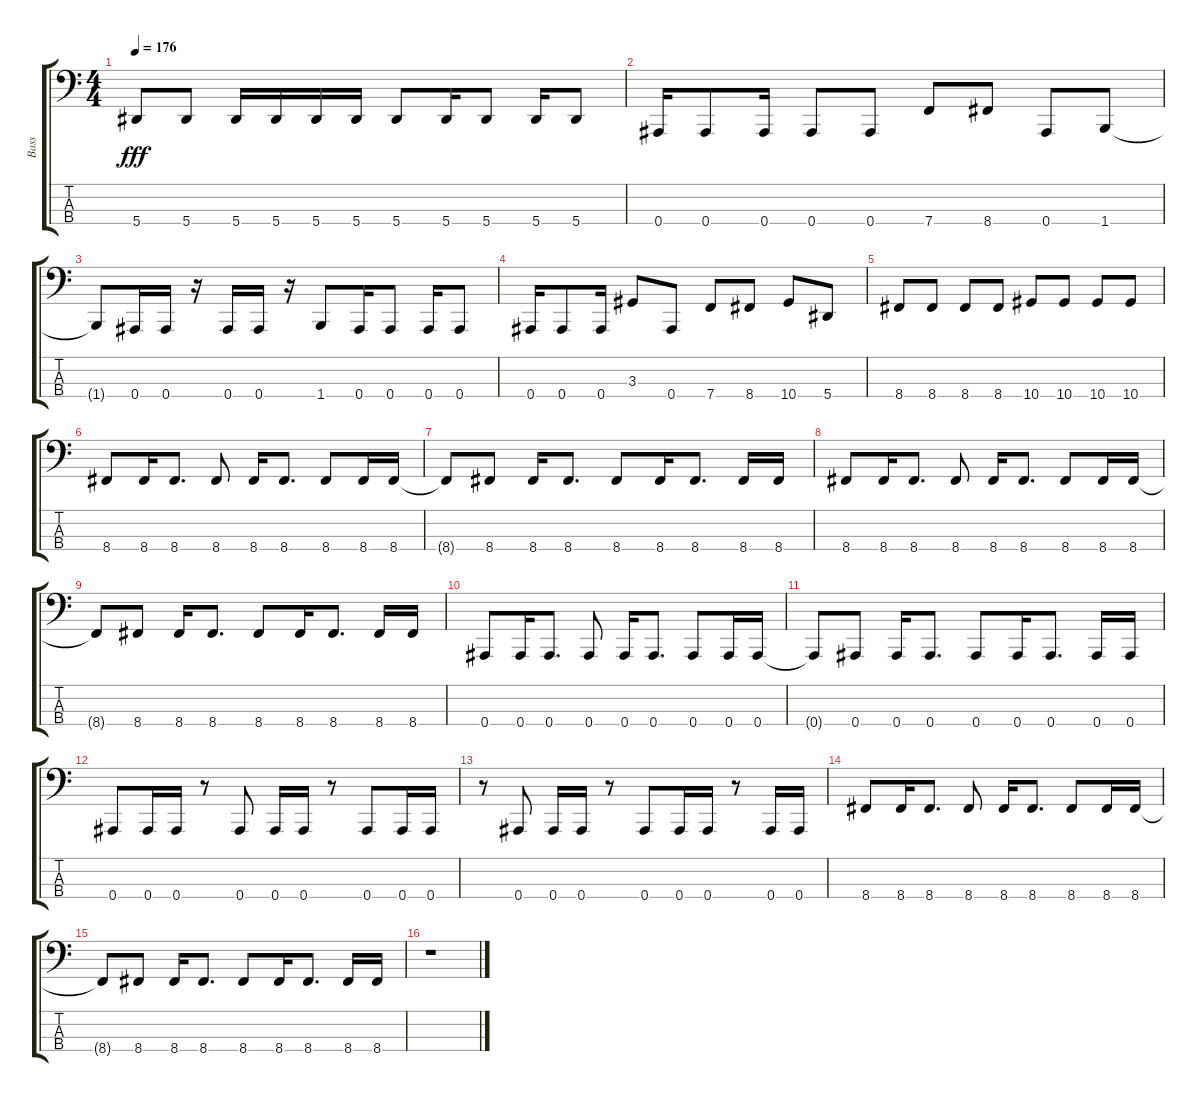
\track ("Bass" "Bass") {instrument electricbassfinger}
\staff {score tabs}
\tuning (Eb2 Bb1 F1 Bb0) {hide}
\ts (4 4)
\tempo 176
\clef f4
\ks c
5.4.8{dy fff} 5.4.8 5.4.16 5.4.16 5.4.16 5.4.16 5.4.8 5.4.16 5.4.8 5.4.16 5.4.8 |
0.4.16 0.4.8 0.4.16 0.4.8 0.4.8 7.4.8 8.4.8 0.4.8 1.4.8 |
1.4{t}.8 0.4.16 0.4.16 r.16 0.4.16 0.4.16 r.16 1.4.8 0.4.16 0.4.8 0.4.16 0.4.8 |
0.4.16 0.4.8 0.4.16 3.3.8 0.4.8 7.4.8 8.4.8 10.4.8 5.4.8 |
8.4.8 8.4.8 8.4.8 8.4.8 10.4.8 10.4.8 10.4.8 10.4.8 |
8.4.8 8.4.16 8.4.8{d} 8.4.8 8.4.16 8.4.8{d} 8.4.8 8.4.16 8.4.16 |
8.4{t}.8 8.4.8 8.4.16 8.4.8{d} 8.4.8 8.4.16 8.4.8{d} 8.4.16 8.4.16 |
8.4.8 8.4.16 8.4.8{d} 8.4.8 8.4.16 8.4.8{d} 8.4.8 8.4.16 8.4.16 |
8.4{t}.8 8.4.8 8.4.16 8.4.8{d} 8.4.8 8.4.16 8.4.8{d} 8.4.16 8.4.16 |
0.4.8 0.4.16 0.4.8{d} 0.4.8 0.4.16 0.4.8{d} 0.4.8 0.4.16 0.4.16 |
0.4{t}.8 0.4.8 0.4.16 0.4.8{d} 0.4.8 0.4.16 0.4.8{d} 0.4.16 0.4.16 |
0.4.8 0.4.16 0.4.16 r.8 0.4.8 0.4.16 0.4.16 r.8 0.4.8 0.4.16 0.4.16 |
r.8 0.4.8 0.4.16 0.4.16 r.8 0.4.8 0.4.16 0.4.16 r.8 0.4.16 0.4.16 |
8.4.8 8.4.16 8.4.8{d} 8.4.8 8.4.16 8.4.8{d} 8.4.8 8.4.16 8.4.16 |
8.4{t}.8 8.4.8 8.4.16 8.4.8{d} 8.4.8 8.4.16 8.4.8{d} 8.4.16 8.4.16 |
r.1
